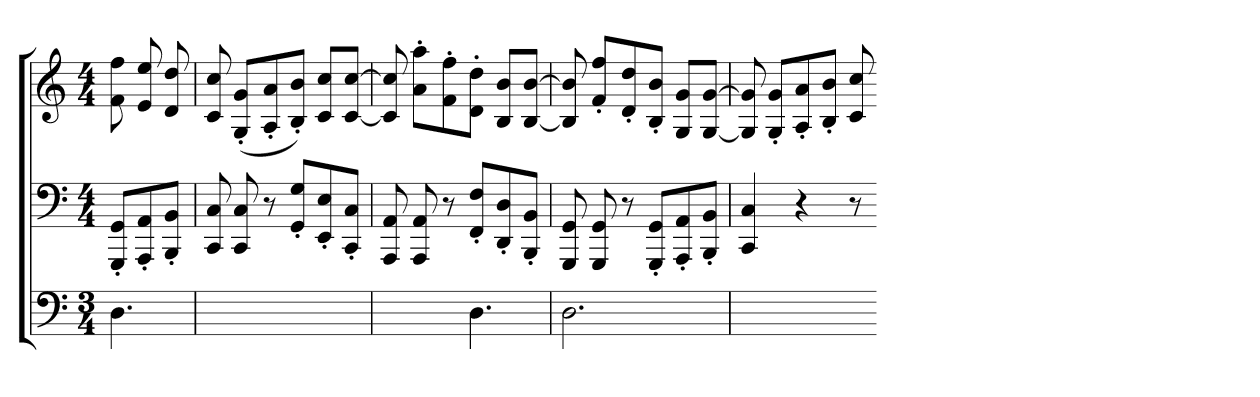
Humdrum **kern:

**kern	**kern	**kern
*part3	*part2	*part1
*staff3	*staff2	*staff1
*	*clefF4	*clefG2
*	*k[]	*k[]
*	*C:	*C:
*M3/4	*M4/4	*M4/4
=	=	=
4.D	8GGG' 8GG'L	8f 8ff
.	8AAA' 8AA'	8e 8ee
.	8BBB' 8BB'J	8d 8dd
=	=	=
2.ryy	8CC 8C	8c 8cc
.	8CC 8C	(8G' 8g'L
.	8r	8A' 8a'
.	8GG' 8G'L	8B' 8b'J)
.	8EE' 8E'	8c 8ccL
.	8CC' 8C'J	[8c [8ccJ
=	=	=
4.ryy	8AAA 8AA	8c] 8cc]
.	8AAA 8AA	8a' 8aa'L
.	8r	8f' 8ff'
4.D	8FF' 8F'L	8d' 8dd'J
.	8DD' 8D'	8B 8bL
.	8BBB' 8BB'J	[8B [8bJ
=	=	=
2.D	8GGG 8GG	8B] 8b]
.	8GGG 8GG	8f' 8ff'L
.	8r	8d' 8dd'
.	8GGG' 8GG'L	8B' 8b'J
.	8AAA' 8AA'	8G 8gL
.	8BBB' 8BB'J	[8G [8gJ
=	=	=
2ryy	4CC 4C	8G] 8g]
.	.	8G' 8g'L
.	4r	8A' 8a'
.	.	8B' 8b'J
8ryy	8r	8c 8cc
=-	=-	=-
*-	*-	*-
